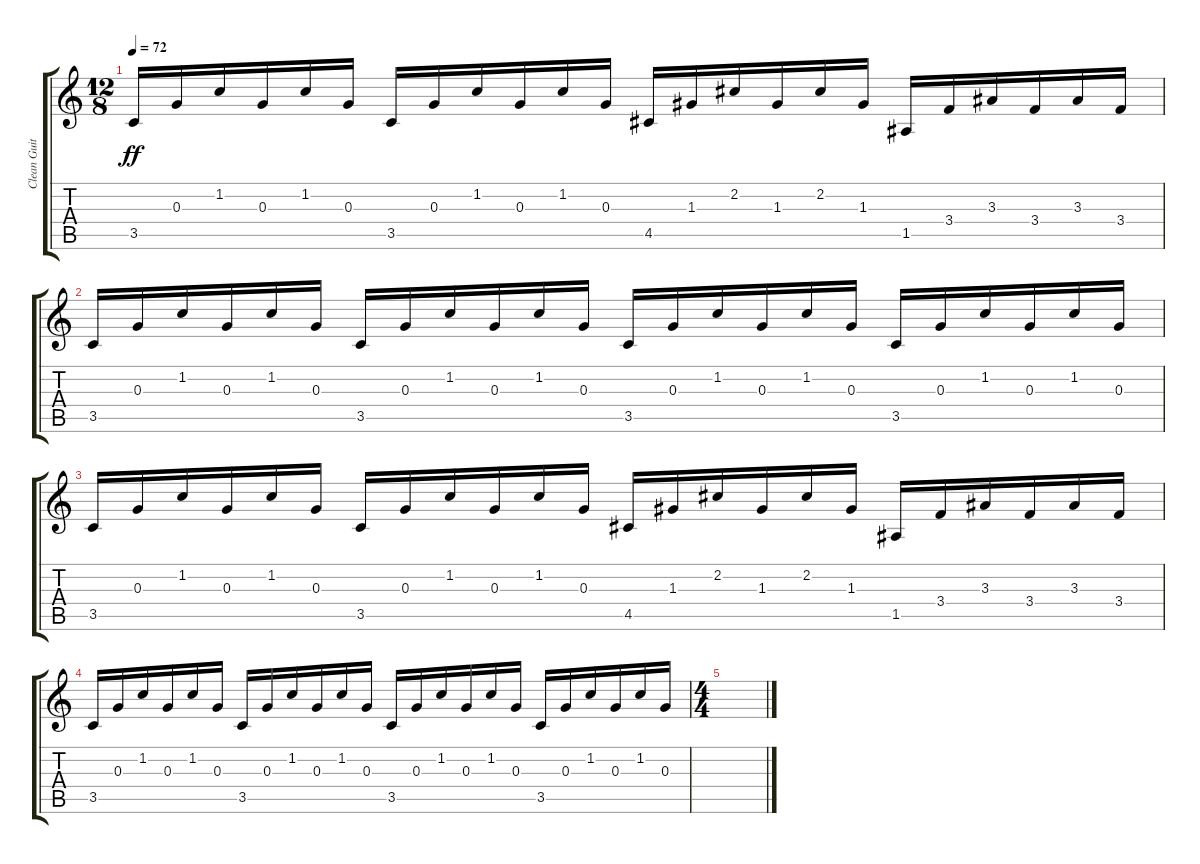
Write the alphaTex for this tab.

\track ("Clean Guitar 1" "Clean Guit") {instrument acousticguitarsteel}
\staff {score tabs}
\tuning (E4 B3 G3 D3 A2 E2) {hide}
\ts (12 8)
\tempo 72
\clef g2
\ks c
3.5.16{dy ff} 0.3.16 1.2.16 0.3.16 1.2.16 0.3.16 3.5.16 0.3.16 1.2.16 0.3.16 1.2.16 0.3.16 4.5.16 1.3.16 2.2.16 1.3.16 2.2.16 1.3.16 1.5.16 3.4.16 3.3.16 3.4.16 3.3.16 3.4.16 |
3.5.16 0.3.16 1.2.16 0.3.16 1.2.16 0.3.16 3.5.16 0.3.16 1.2.16 0.3.16 1.2.16 0.3.16 3.5.16 0.3.16 1.2.16 0.3.16 1.2.16 0.3.16 3.5.16 0.3.16 1.2.16 0.3.16 1.2.16 0.3.16 |
3.5.16 0.3.16 1.2.16 0.3.16 1.2.16 0.3.16 3.5.16 0.3.16 1.2.16 0.3.16 1.2.16 0.3.16 4.5.16 1.3.16 2.2.16 1.3.16 2.2.16 1.3.16 1.5.16 3.4.16 3.3.16 3.4.16 3.3.16 3.4.16 |
3.5.16 0.3.16 1.2.16 0.3.16 1.2.16 0.3.16 3.5.16 0.3.16 1.2.16 0.3.16 1.2.16 0.3.16 3.5.16 0.3.16 1.2.16 0.3.16 1.2.16 0.3.16 3.5.16 0.3.16 1.2.16 0.3.16 1.2.16 0.3.16 |
\ts (4 4)
